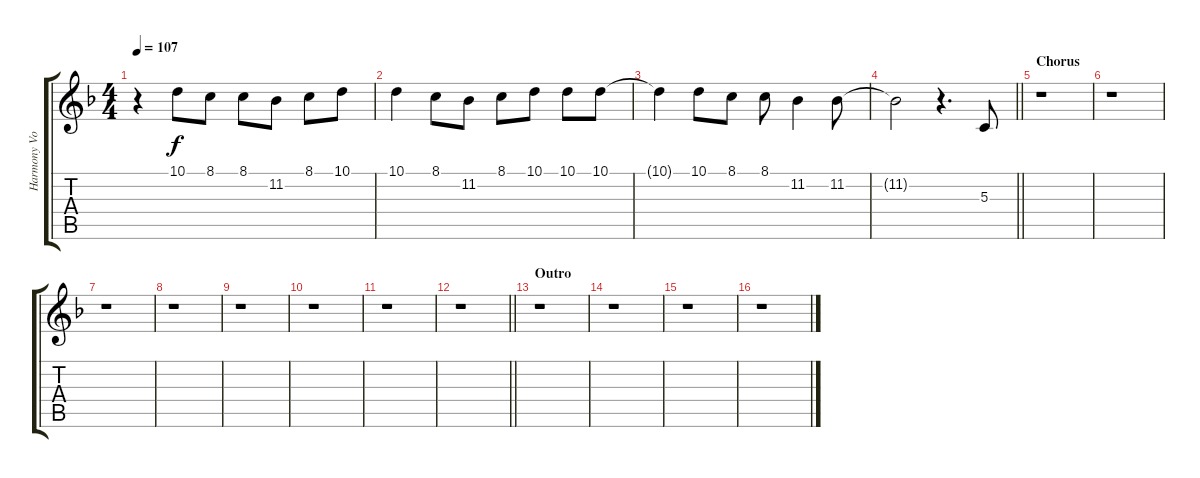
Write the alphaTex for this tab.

\track ("Harmony Vocal" "Harmony Vo") {instrument lead6voice}
\staff {score tabs}
\tuning (E4 B3 G3 D3 A2 E2) {hide}
\ts (4 4)
\tempo 107
\clef g2
\ks f
r.4{dy f} 10.1.8 8.1.8 8.1.8 11.2.8 8.1.8 10.1.8 |
10.1.4 8.1.8 11.2.8 8.1.8 10.1.8 10.1.8 10.1.8 |
10.1{t}.4 10.1.8 8.1.8 8.1.8 11.2.4 11.2.8 |
\barLineRight lightlight
11.2{t}.2 r.4{d} 5.3.8 |
\section ("" "Chorus")
r.1 |
r.1 |
r.1 |
r.1 |
r.1 |
r.1 |
r.1 |
\barLineRight lightlight
r.1 |
\section ("" "Outro")
r.1 |
r.1 |
r.1 |
r.1
